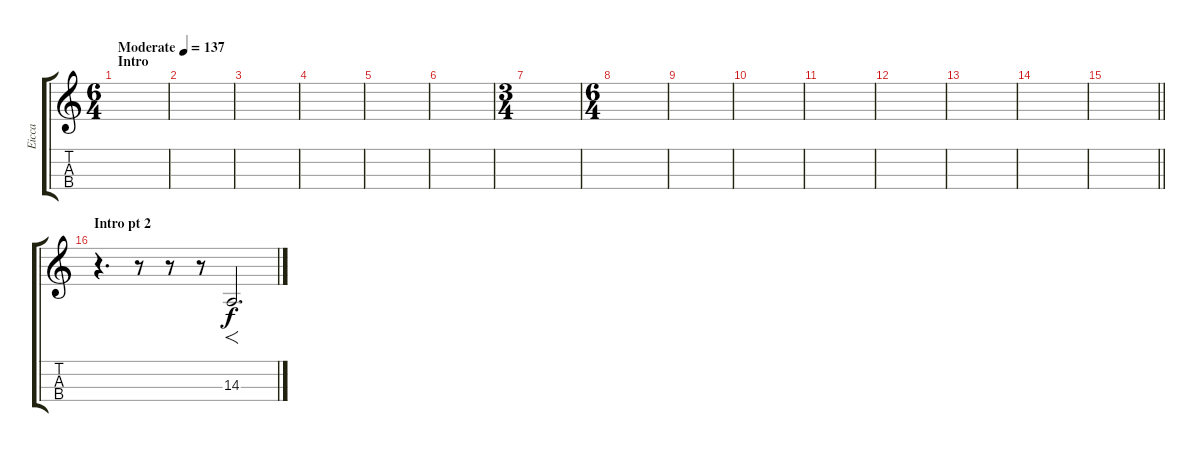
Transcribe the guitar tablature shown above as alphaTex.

\track ("Eicca" "Eicca") {instrument cello}
\staff {score tabs}
\tuning (A3 D3 G2 C2) {hide}
\ts (6 4)
\section ("" "Intro")
\tempo (137 "Moderate")
\clef g2
\ks c
|
|
|
|
|
|
\ts (3 4)
|
\ts (6 4)
|
|
|
|
|
|
|
\barLineRight lightlight
|
\section ("" "Intro pt 2")
r.4{d} r.8 r.8 r.8 14.3.2{f d}
